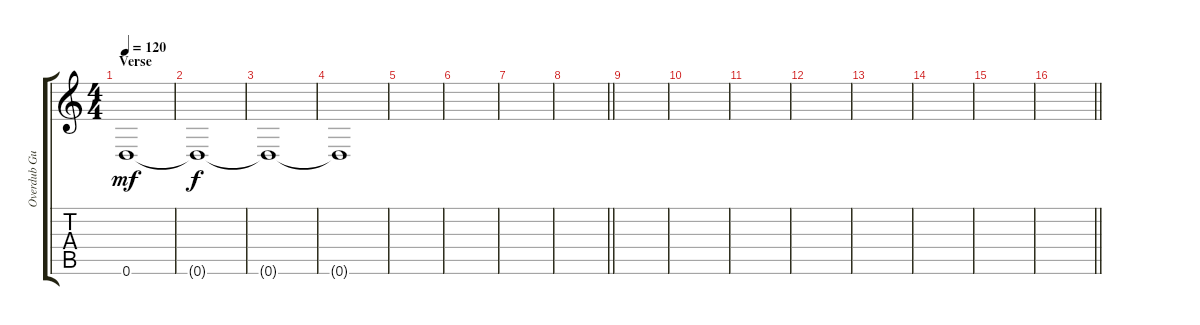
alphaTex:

\track ("Overdub Guitar" "Overdub Gu") {instrument overdrivenguitar}
\staff {score tabs}
\tuning (E4 B3 G3 D3 A2 D2) {hide}
\ts (4 4)
\section ("" "Verse")
\tempo 120
\clef g2
\ks c
0.6.1{dy mf volume 0} |
0.6{t}.1{dy f} |
0.6{t}.1 |
0.6{t}.1 |
|
|
|
\barLineRight lightlight
|
|
|
|
|
|
|
|
\barLineRight lightlight
